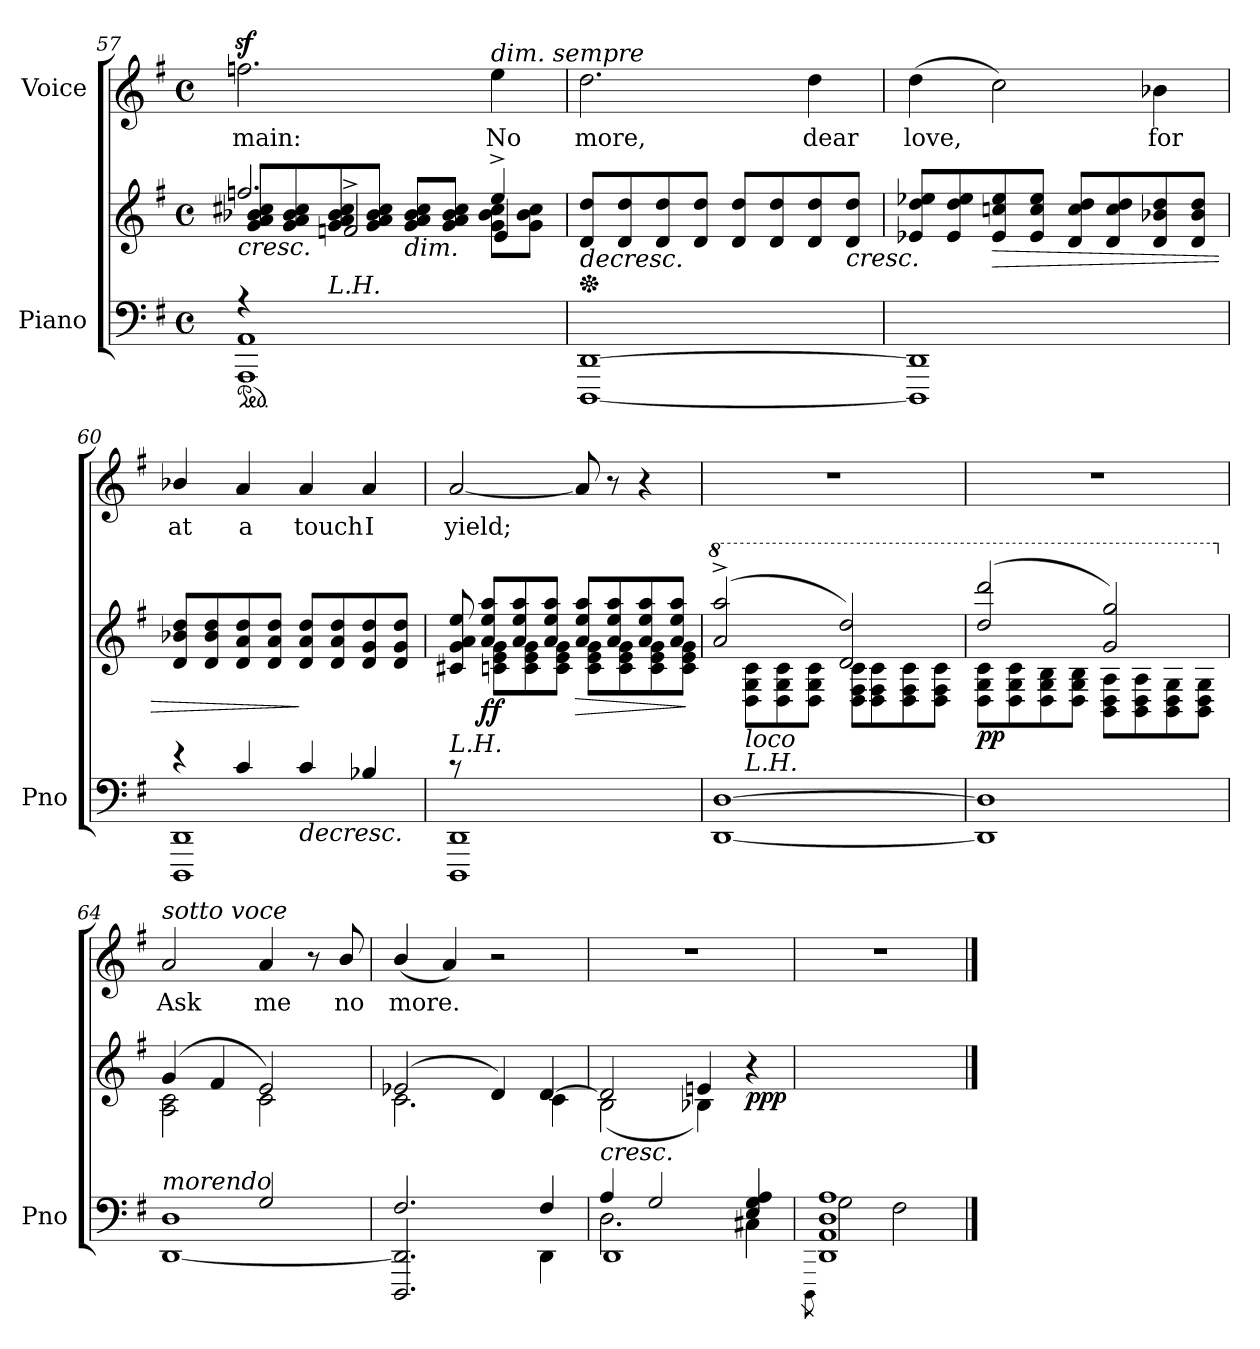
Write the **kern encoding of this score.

**kern	**kern	**dynam	**kern	**text
*part2	*part2	*part2	*part1	*part1
*staff3	*staff2	*staff2/3	*staff1	*staff1
*I"Piano	*	*	*I"Voice	*
*I'Pno	*	*	*	*
*clefF4	*clefG2	*	*clefG2	*
*k[f#]	*k[f#]	*	*k[f#]	*
*M4/4	*M4/4	*	*M4/4	*
*met(c)	*met(c)	*	*met(c)	*
*ped	*	*	*	*
=57	=57	=57	=57	=57
*^	*	*	*	*
!	!	!	!LO:HP:b	!	!
*	*	*^	*	*	*
*	*	*	*^	*	*	*
4r	1AAA 1AA	2.ffn/	8g/ 8a/ 8b-X/ 8cc#X/L	4ryy	<	2.ffnz>\	main:
.	.	.	8g/ 8a/ 8b-/ 8cc#/	.	.	.	.
!LO:TX:i:t=L.H.	!	!	!	!	!	!	!
2.ryy	.	.	8g/ 8a/ 8b-/ 8cc#/	2fn^/	.	.	.
.	.	.	8g/ 8a/ 8b-/ 8cc#/J	.	.	.	.
!	!	!	!LO:TX:b:i:t=dim.	!	!	!	!
.	.	.	8g/ 8a/ 8b-/ 8cc#/L	.	.	.	.
.	.	.	8g/ 8a/ 8b-/ 8cc#/J	.	.	.	.
!	!	!	!	!	!	!LO:TX:a:i:t=dim. sempre	!
.	.	4ee^/	8g\ 8b-\ 8cc#\L	4e/	.	4ee\	No
.	.	.	8g\ 8b-\ 8cc#\J	.	.	.	.
*v	*v	*	*	*	*	*	*
*	*v	*v	*v	*	*	*
=58	=58	=58	=58	=58
*	*Xped	*	*	*
*	*^	*	*	*
!	!	!	!LO:HP:b	!	!
*	*v	*v	*	*	*
[1DDD [<1DD	8d/ 8dd/L	>	2.dd\	more,
.	8d/ 8dd/	.	.	.
.	8d/ 8dd/	.	.	.
.	8d/ 8dd/J	.	.	.
.	8d/ 8dd/L	.	.	.
.	8d/ 8dd/	.	.	.
.	8d/ 8dd/	.	4dd\	dear
!	!	!LO:HP:n=1:b	!	!
.	8d/ 8dd/J	[ <	.	.
=59	=59	=59	=59	=59
1DDD] 1DD]	8e-X/ 8dd/ 8ee-X/L	.	(4dd\	love,
.	8e-/ 8dd/ 8ee-/	]	.	.
!	!	!LO:HP:b	!	!
.	8e-/ 8ccn/ 8ee-/	>	2cc\)	.
.	8e-/ 8cc/ 8ee-/J	.	.	.
.	8d/ 8cc/ 8dd/L	.	.	.
.	8d/ 8cc/ 8dd/	.	.	.
.	8d/ 8b-X/ 8dd/	.	4b-X\	for
.	8d/ 8b-/ 8dd/J	.	.	.
.	.	[	.	.
=60	=60	=60	=60	=60
*^	*	*	*	*
4r	1DDD 1DD	8d/ 8b-X/ 8dd/L	.	4b-X/	at
.	.	8d/ 8b-/ 8dd/	.	.	.
4c/	.	8d/ 8a/ 8dd/	.	4a/	a
.	.	8d/ 8a/ 8dd/J	.	.	.
!	!	!	!LO:HP:n=1:b=2	!	!
4c/	.	8d/ 8a/ 8dd/L	] >	4a/	touch
.	.	8d/ 8a/ 8dd/	.	.	.
4B-X/	.	8d/ 8g/ 8dd/	.	4a/	I
.	.	8d/ 8g/ 8dd/J	.	.	.
=61	=61	=61	=61	=61	=61
*	*	*^	*	*	*
!LO:TX:i:t=L.H.	!	!	!	!	!	!
8r	1DDD 1DD	8c#X/ 8g/ 8a/ 8ee/	8ryy	.	[2a/	yield;
!	!	!	!	!LO:DY:b	!	!
2..ryy	.	8a/ 8ee/ 8aa/L	8cn\ 8e\ 8g\L	ff	.	.
.	.	8a/ 8ee/ 8aa/	8c\ 8e\ 8g\	.	.	.
.	.	8a/ 8ee/ 8aa/J	8c\ 8e\ 8g\J	.	.	.
!	!	!	!	!LO:HP:b	!	!
.	.	8a/ 8ee/ 8aa/L	8c\ 8e\ 8g\L	>	8a/]	.
.	.	8a/ 8ee/ 8aa/	8c\ 8e\ 8g\	.	8r	.
.	.	8a/ 8ee/ 8aa/	8c\ 8e\ 8g\	.	4r	.
.	.	8a/ 8ee/ 8aa/J	8c\ 8e\ 8g\J	.	.	.
*v	*v	*	*	*	*	*
*	*v	*v	*	*	*
.	.	]	.	.
=62	=62	=62	=62	=62
*^	*	*	*	*
*	*	*8va	*	*	*
*	*	*^	*	*	*
!	!	!	!	!LO:DY:a	!	!
!	!	!	!	!LO:DY:n=1:a	!	!
!	!	!	!	!LO:DY:n=2:b	!	!
8ryy	[1DD [>1D	(>2aa/^ 2aaa/^	8ryy	pp other-dynamics p	1r	.
!LO:TX:i:t=L.H.	!	!	!	!	!	!
!LO:TX:i:t=loco	!	!	!	!	!	!
2..ryy	.	.	8d\ 8g\ 8cc\L	.	.	.
.	.	.	8d\ 8g\ 8cc\	.	.	.
.	.	.	8d\ 8g\ 8cc\J	.	.	.
.	.	2dd/ 2ddd/)	8d\ 8f#\ 8cc\L	.	.	.
.	.	.	8d\ 8f#\ 8cc\	.	.	.
.	.	.	8d\ 8f#\ 8cc\	.	.	.
.	.	.	8d\ 8f#\ 8cc\J	.	.	.
*v	*v	*	*	*	*	*
=63	=63	=63	=63	=63	=63
!	!	!	!LO:DY:b	!	!
1DD] 1D]	(>2ddd/ 2dddd/	8d\ 8g\ 8cc\L	pp	1r	.
.	.	8d\ 8g\ 8cc\	.	.	.
.	.	8d\ 8g\ 8b\	.	.	.
.	.	8d\ 8g\ 8b\J	.	.	.
.	2gg/ 2ggg/)	8B\ 8d\ 8a\L	.	.	.
.	.	8B\ 8d\ 8a\	.	.	.
.	.	8B\ 8d\ 8g\	.	.	.
.	.	8B\ 8d\ 8g\J	.	.	.
=64	=64	=64	=64	=64	=64
*^	*	*	*	*	*
*	*	*X8va	*	*	*	*
!	!	!	!	!	!LO:TX:i:t=sotto voce	!
!LO:TX:i:t=morendo	!	!	!	!	!	!
2ryy	[1DD 1D	(4g/	2A\ 2c\	.	2a/	Ask
.	.	4f#/	.	.	.	.
2G/	.	2e/)	2c\	.	4a/	me
.	.	.	.	.	8r	.
.	.	.	.	.	8b/	no
=65	=65	=65	=65	=65	=65	=65
2.F#/	2.DDD/ 2.DD/]	(2e-X/	2.c\	.	(4b/	more.
.	.	.	.	.	4a/)	.
.	.	4d/)	.	.	2r	.
4F#/	4DD\	[4d/	4c\	.	.	.
=66	=66	=66	=66	=66	=66	=66
*^	*^	*	*	*	*	*
!	!	!	!	!	!	!LO:HP:b	!	!
2.ryy	4A/	2.D\	1DD	2d/]	(2B\	<	1r	.
.	2G/	.	.	.	.	.	.	.
.	.	.	.	4en/	4B-X\)	]	.	.
!	!	!	!	!	!	!LO:DY:b	!	!
4E/ 4G/ 4A/	4C#X\	4ryy	.	4ryy	4r	ppp	.	.
*v	*v	*v	*v	*	*	*	*	*
*	*v	*v	*	*	*
.	.	[	.	.
=67	=67	=67	=67	=67
*^	*	*	*	*
*	*^	*	*	*	*
.	.	8qDDD\	.	.	.	.
1D 1A	2G\	1DD 1AA	1ryy	.	1r	.
.	2F#\	.	.	.	.	.
*v	*v	*v	*	*	*	*
==	==	==	==	==
*-	*-	*-	*-	*-
